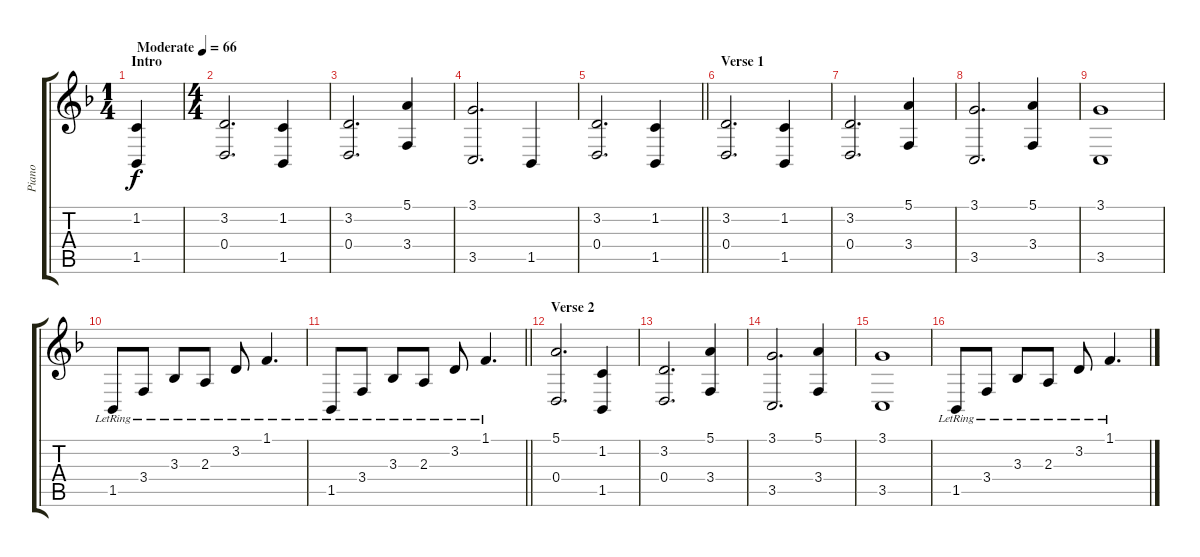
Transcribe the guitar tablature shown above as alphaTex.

\track ("Piano" "Piano") {instrument acousticgrandpiano}
\staff {score tabs}
\tuning (E4 B3 G3 D3 A2 E2) {hide}
\ts (1 4)
\section ("" "Intro")
\tempo (66 "Moderate")
\clef g2
\ks f
(1.2 1.5).4{dy f instrument acousticgrandpiano} |
\ts (4 4)
(3.2 0.4).2{d} (1.2 1.5).4 |
(3.2 0.4).2{d} (5.1 3.4).4 |
(3.1 3.5).2{d} 1.5.4 |
\barLineRight lightlight
(3.2 0.4).2{d} (1.2 1.5).4 |
\section ("" "Verse 1")
(3.2 0.4).2{d} (1.2 1.5).4 |
(3.2 0.4).2{d} (5.1 3.4).4 |
(3.1 3.5).2{d} (5.1 3.4).4 |
(3.1 3.5).1 |
1.5{lr}.8 3.4{lr}.8 3.3{lr}.8 2.3{lr}.8 3.2{lr}.8 1.1{lr}.4{d} |
\barLineRight lightlight
1.5{lr}.8 3.4{lr}.8 3.3{lr}.8 2.3{lr}.8 3.2{lr}.8 1.1{lr}.4{d} |
\section ("" "Verse 2")
(5.1 0.4).2{d} (1.2 1.5).4 |
(3.2 0.4).2{d} (5.1 3.4).4 |
(3.1 3.5).2{d} (5.1 3.4).4 |
(3.1 3.5).1 |
1.5{lr}.8 3.4{lr}.8 3.3{lr}.8 2.3{lr}.8 3.2{lr}.8 1.1{lr}.4{d}
